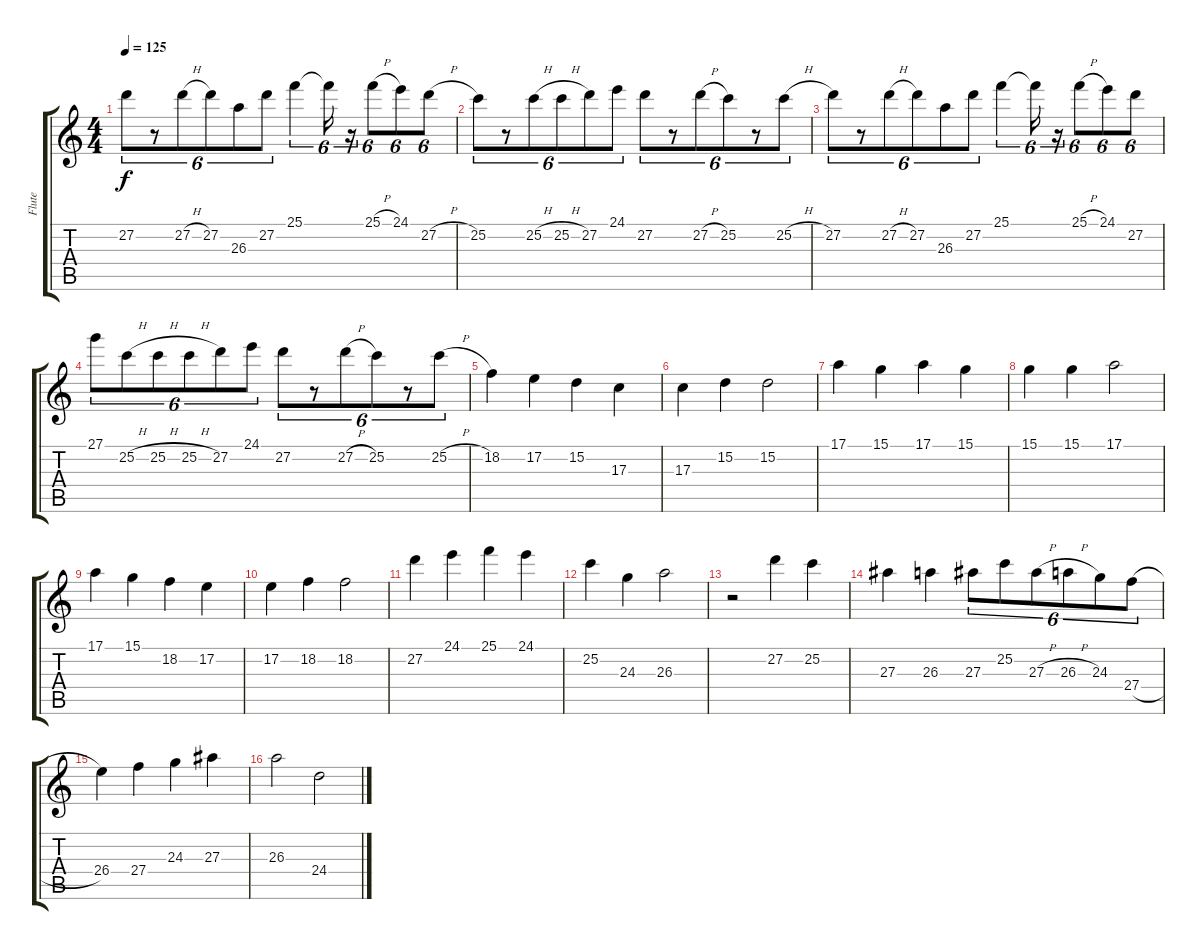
\track ("Flute" "Flute") {instrument synthvoice}
\staff {score tabs}
\tuning (E4 B3 G3 D3 A2 E2) {hide}
\ts (4 4)
\tempo 125
\clef g2
\ks c
27.2.8{tu (6 4) dy f instrument synthvoice} r.8{tu (6 4)} 27.2{h}.8{tu (6 4)} 27.2.8{tu (6 4)} 26.3.8{tu (6 4)} 27.2.8{tu (6 4)} 25.1.4{tu (6 4)} 25.1{t}.16{tu (6 4)} r.16{tu (6 4)} 25.1{h}.8{tu (6 4)} 24.1.8{tu (6 4)} 27.2{h}.8{tu (6 4)} |
25.2.8{tu (6 4)} r.8{tu (6 4)} 25.2{h}.8{tu (6 4)} 25.2{h}.8{tu (6 4)} 27.2.8{tu (6 4)} 24.1.8{tu (6 4)} 27.2.8{tu (6 4)} r.8{tu (6 4)} 27.2{h}.8{tu (6 4)} 25.2.8{tu (6 4)} r.8{tu (6 4)} 25.2{h}.8{tu (6 4)} |
27.2.8{tu (6 4)} r.8{tu (6 4)} 27.2{h}.8{tu (6 4)} 27.2.8{tu (6 4)} 26.3.8{tu (6 4)} 27.2.8{tu (6 4)} 25.1.4{tu (6 4)} 25.1{t}.16{tu (6 4)} r.16{tu (6 4)} 25.1{h}.8{tu (6 4)} 24.1.8{tu (6 4)} 27.2.8{tu (6 4)} |
27.1.8{tu (6 4)} 25.2{h}.8{tu (6 4)} 25.2{h}.8{tu (6 4)} 25.2{h}.8{tu (6 4)} 27.2.8{tu (6 4)} 24.1.8{tu (6 4)} 27.2.8{tu (6 4)} r.8{tu (6 4)} 27.2{h}.8{tu (6 4)} 25.2.8{tu (6 4)} r.8{tu (6 4)} 25.2{h}.8{tu (6 4)} |
18.2.4 17.2.4 15.2.4 17.3.4 |
17.3.4 15.2.4 15.2.2 |
17.1.4 15.1.4 17.1.4 15.1.4 |
15.1.4 15.1.4 17.1.2 |
17.1.4 15.1.4 18.2.4 17.2.4 |
17.2.4 18.2.4 18.2.2 |
27.2.4 24.1.4 25.1.4 24.1.4 |
25.2.4 24.3.4 26.3.2 |
r.2 27.2.4 25.2.4 |
27.3.4 26.3.4 27.3.8{tu (6 4)} 25.2.8{tu (6 4)} 27.3{h}.8{tu (6 4)} 26.3{h}.8{tu (6 4)} 24.3.8{tu (6 4)} 27.4{h}.8{tu (6 4)} |
26.4.4 27.4.4 24.3.4 27.3.4 |
26.3.2 24.4.2
